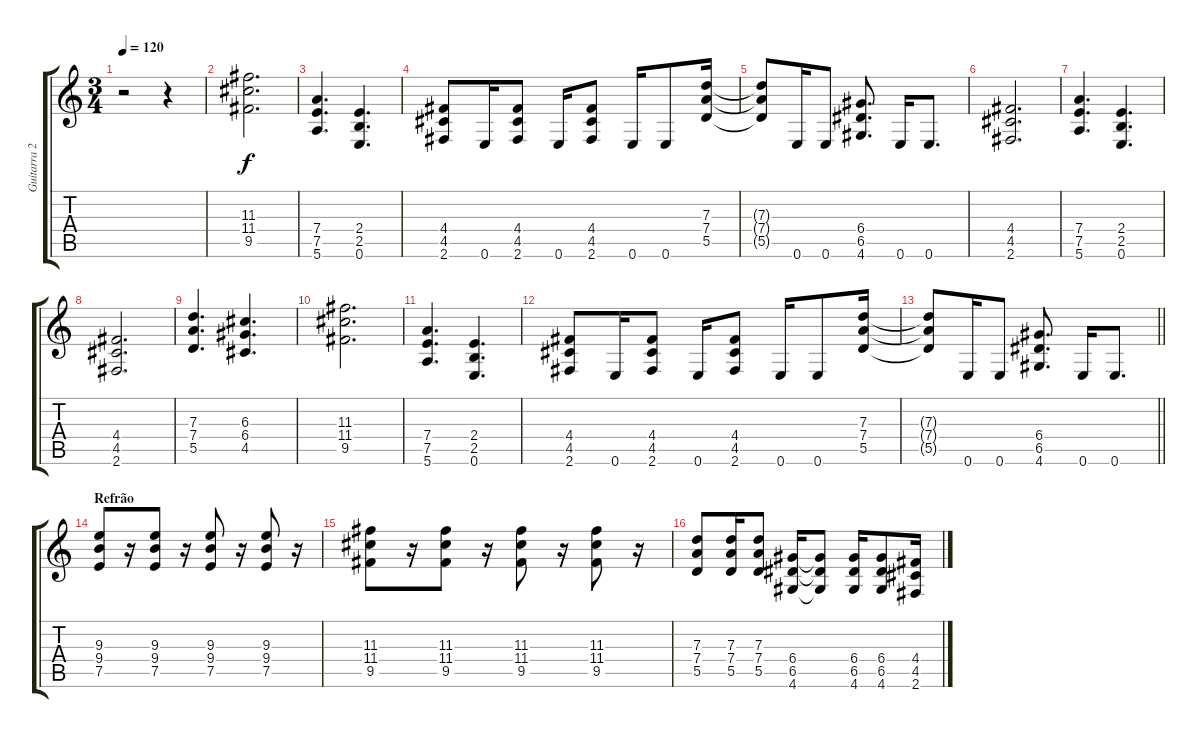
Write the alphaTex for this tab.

\track ("Guitarra 2 - Erik" "Guitarra 2") {instrument overdrivenguitar}
\staff {score tabs}
\tuning (E4 B3 G3 D3 A2 E2) {hide}
\ts (3 4)
\tempo 120
\clef g2
\ks c
r.2{dy f} r.4 |
(11.3 11.4 9.5).2{d} |
(7.4 7.5 5.6).4{d} (2.4 2.5 0.6).4{d} |
(4.4 4.5 2.6).8 0.6.16 (4.4 4.5 2.6).8 0.6.16 (4.4 4.5 2.6).8 0.6.16 0.6.8 (7.3 7.4 5.5).16 |
(7.3{t} 7.4{t} 5.5{t}).8 0.6.16 0.6.8 (6.4 6.5 4.6).8{d} 0.6.16 0.6.8{d} |
(4.4 4.5 2.6).2{d} |
(7.4 7.5 5.6).4{d} (2.4 2.5 0.6).4{d} |
(4.4 4.5 2.6).2{d} |
(7.3 7.4 5.5).4{d} (6.3 6.4 4.5).4{d} |
(11.3 11.4 9.5).2{d} |
(7.4 7.5 5.6).4{d} (2.4 2.5 0.6).4{d} |
(4.4 4.5 2.6).8 0.6.16 (4.4 4.5 2.6).8 0.6.16 (4.4 4.5 2.6).8 0.6.16 0.6.8 (7.3 7.4 5.5).16 |
\barLineRight lightlight
(7.3{t} 7.4{t} 5.5{t}).8 0.6.16 0.6.8 (6.4 6.5 4.6).8{d} 0.6.16 0.6.8{d} |
\section ("" "Refrão")
(9.3 9.4 7.5).8 r.16 (9.3 9.4 7.5).8 r.16 (9.3 9.4 7.5).8 r.16 (9.3 9.4 7.5).8 r.16 |
(11.3 11.4 9.5).8 r.16 (11.3 11.4 9.5).8 r.16 (11.3 11.4 9.5).8 r.16 (11.3 11.4 9.5).8 r.16 |
(7.3 7.4 5.5).8 (7.3 7.4 5.5).16 (7.3 7.4 5.5).8 (6.4 6.5 4.6).16 (6.4{t} 6.5{t} 4.6{t}).8 (6.4 6.5 4.6).16 (6.4 6.5 4.6).8 (4.4 4.5 2.6).16
